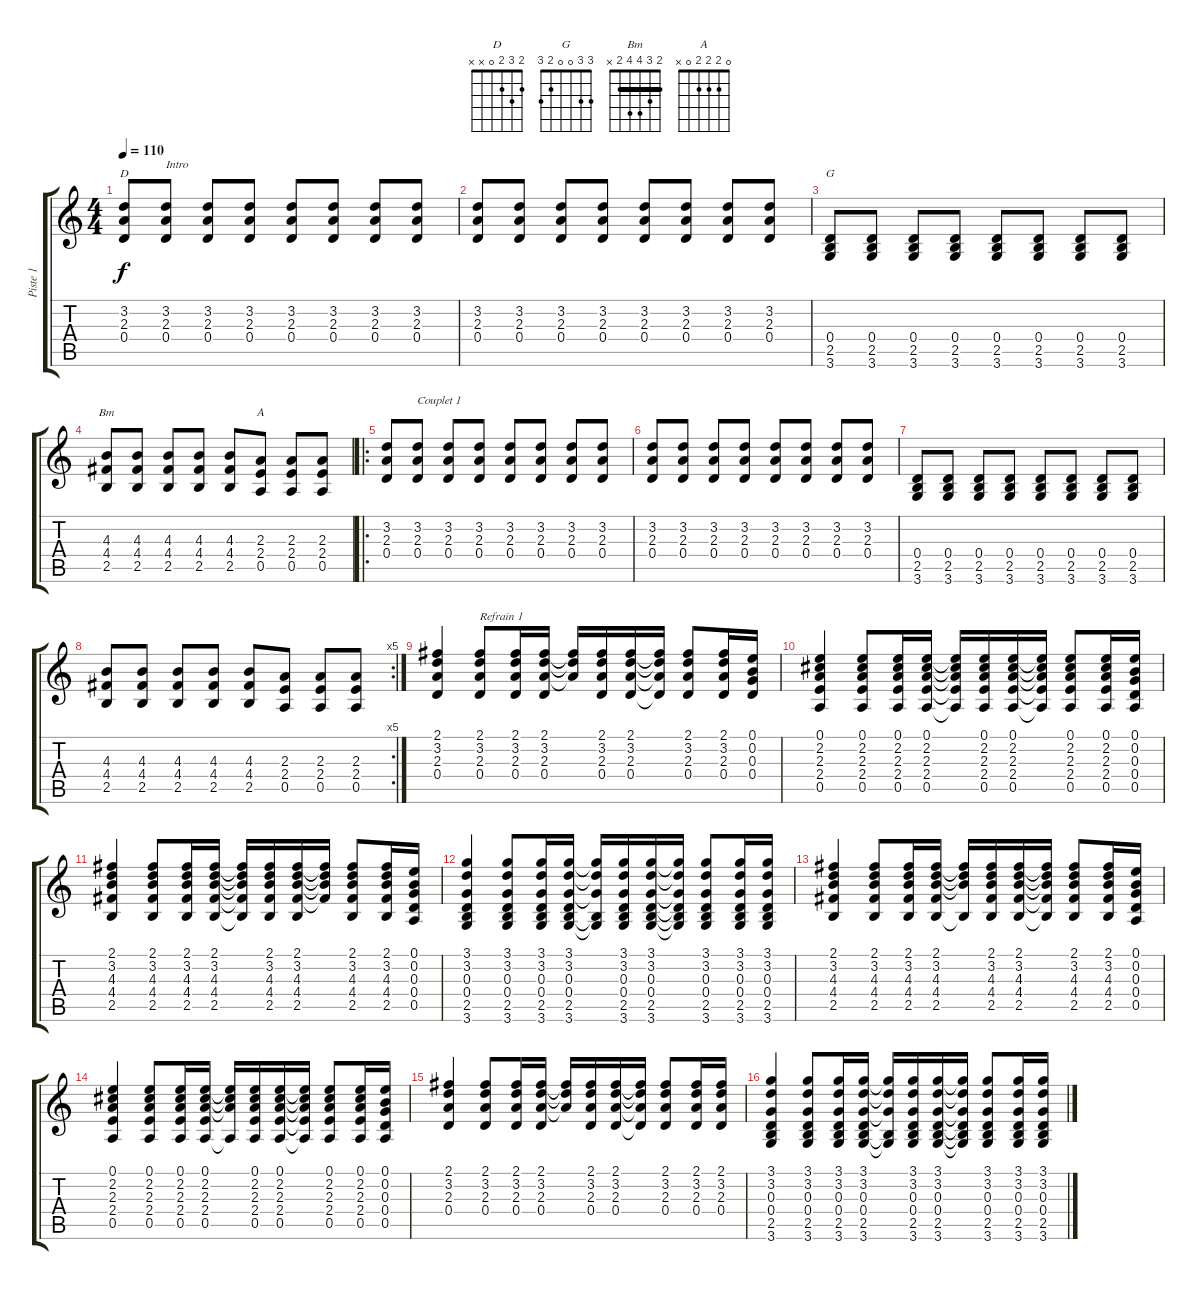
\track ("Piste 1" "Piste 1") {instrument acousticguitarnylon}
\staff {score tabs}
\tuning (E4 B3 G3 D3 A2 E2) {hide}
\chord ("D" 2 3 2 0 x x)
\chord ("G" 3 3 0 0 2 3)
\chord ("Bm" 2 3 4 4 2 x) {barre 2}
\chord ("A" 0 2 2 2 0 x)
\ts (4 4)
\tempo 110
\clef g2
\ks c
(3.2 2.3 0.4).8{ch "D" dy f instrument acousticguitarnylon} (3.2 2.3 0.4).8{txt "Intro"} (3.2 2.3 0.4).8 (3.2 2.3 0.4).8 (3.2 2.3 0.4).8 (3.2 2.3 0.4).8 (3.2 2.3 0.4).8 (3.2 2.3 0.4).8 |
(3.2 2.3 0.4).8 (3.2 2.3 0.4).8 (3.2 2.3 0.4).8 (3.2 2.3 0.4).8 (3.2 2.3 0.4).8 (3.2 2.3 0.4).8 (3.2 2.3 0.4).8 (3.2 2.3 0.4).8 |
(0.4 2.5 3.6).8{ch "G"} (0.4 2.5 3.6).8 (0.4 2.5 3.6).8 (0.4 2.5 3.6).8 (0.4 2.5 3.6).8 (0.4 2.5 3.6).8 (0.4 2.5 3.6).8 (0.4 2.5 3.6).8 |
(4.3 4.4 2.5).8{ch "Bm"} (4.3 4.4 2.5).8 (4.3 4.4 2.5).8 (4.3 4.4 2.5).8 (4.3 4.4 2.5).8 (2.3 2.4 0.5).8{ch "A"} (2.3 2.4 0.5).8 (2.3 2.4 0.5).8 |
\ro
(3.2 2.3 0.4).8 (3.2 2.3 0.4).8{txt "Couplet 1"} (3.2 2.3 0.4).8 (3.2 2.3 0.4).8 (3.2 2.3 0.4).8 (3.2 2.3 0.4).8 (3.2 2.3 0.4).8 (3.2 2.3 0.4).8 |
(3.2 2.3 0.4).8 (3.2 2.3 0.4).8 (3.2 2.3 0.4).8 (3.2 2.3 0.4).8 (3.2 2.3 0.4).8 (3.2 2.3 0.4).8 (3.2 2.3 0.4).8 (3.2 2.3 0.4).8 |
(0.4 2.5 3.6).8 (0.4 2.5 3.6).8 (0.4 2.5 3.6).8 (0.4 2.5 3.6).8 (0.4 2.5 3.6).8 (0.4 2.5 3.6).8 (0.4 2.5 3.6).8 (0.4 2.5 3.6).8 |
\rc 5
(4.3 4.4 2.5).8 (4.3 4.4 2.5).8 (4.3 4.4 2.5).8 (4.3 4.4 2.5).8 (4.3 4.4 2.5).8 (2.3 2.4 0.5).8 (2.3 2.4 0.5).8 (2.3 2.4 0.5).8 |
(2.1 3.2 2.3 0.4).4 (2.1 3.2 2.3 0.4).8{txt "Refrain 1"} (2.1 3.2 2.3 0.4).16 (2.1 3.2 2.3 0.4).16 (2.1{t} 3.2{t} 2.3{t}).16 (2.1 3.2 2.3 0.4).16 (2.1 3.2 2.3 0.4).16 (2.1{t} 3.2{t} 2.3{t} 0.4{t}).16 (2.1 3.2 2.3 0.4).8 (2.1 3.2 2.3 0.4).16 (0.1 0.2 0.3 0.4).16 |
(0.1 2.2 2.3 2.4 0.5).4 (0.1 2.2 2.3 2.4 0.5).8 (0.1 2.2 2.3 2.4 0.5).16 (0.1 2.2 2.3 2.4 0.5).16 (0.1{t} 2.2{t} 2.3{t} 2.4{t} 0.5{t}).16 (0.1 2.2 2.3 2.4 0.5).16 (0.1 2.2 2.3 2.4 0.5).16 (0.1{t} 2.2{t} 2.3{t} 2.4{t} 0.5{t}).16 (0.1 2.2 2.3 2.4 0.5).8 (0.1 2.2 2.3 2.4 0.5).16 (0.1 0.2 0.3 0.4 0.5).16 |
(2.1 3.2 4.3 4.4 2.5).4 (2.1 3.2 4.3 4.4 2.5).8 (2.1 3.2 4.3 4.4 2.5).16 (2.1 3.2 4.3 4.4 2.5).16 (2.1{t} 3.2{t} 4.3{t} 4.4{t} 2.5{t}).16 (2.1 3.2 4.3 4.4 2.5).16 (2.1 3.2 4.3 4.4 2.5).16 (2.1{t} 3.2{t} 4.3{t} 4.4{t}).16 (2.1 3.2 4.3 4.4 2.5).8 (2.1 3.2 4.3 4.4 2.5).16 (0.1 0.2 0.3 0.4 0.5).16 |
(3.1 3.2 0.3 0.4 2.5 3.6).4 (3.1 3.2 0.3 0.4 2.5 3.6).8 (3.1 3.2 0.3 0.4 2.5 3.6).16 (3.1 3.2 0.3 0.4 2.5 3.6).16 (3.1{t} 3.2{t} 0.3{t} 2.5{t} 3.6{t}).16 (3.1 3.2 0.3 0.4 2.5 3.6).16 (3.1 3.2 0.3 0.4 2.5 3.6).16 (3.1{t} 3.2{t} 0.3{t} 0.4{t} 2.5{t} 3.6{t}).16 (3.1 3.2 0.3 0.4 2.5 3.6).8 (3.1 3.2 0.3 0.4 2.5 3.6).16 (3.1 3.2 0.3 0.4 2.5 3.6).16 |
(2.1 3.2 4.3 4.4 2.5).4 (2.1 3.2 4.3 4.4 2.5).8 (2.1 3.2 4.3 4.4 2.5).16 (2.1 3.2 4.3 4.4 2.5).16 (2.1{t} 3.2{t} 4.3{t} 2.5{t}).16 (2.1 3.2 4.3 4.4 2.5).16 (2.1 3.2 4.3 4.4 2.5).16 (2.1{t} 3.2{t} 4.3{t} 4.4{t} 2.5{t}).16 (2.1 3.2 4.3 4.4 2.5).8 (2.1 3.2 4.3 4.4 2.5).16 (0.1 0.2 0.3 0.4 0.5).16 |
(0.1 2.2 2.3 2.4 0.5).4 (0.1 2.2 2.3 2.4 0.5).8 (0.1 2.2 2.3 2.4 0.5).16 (0.1 2.2 2.3 2.4 0.5).16 (0.1{t} 2.2{t} 2.3{t} 0.5{t}).16 (0.1 2.2 2.3 2.4 0.5).16 (0.1 2.2 2.3 2.4 0.5).16 (0.1{t} 2.2{t} 2.3{t} 2.4{t} 0.5{t}).16 (0.1 2.2 2.3 2.4 0.5).8 (0.1 2.2 2.3 2.4 0.5).16 (0.1 0.2 0.3 0.4 0.5).16 |
(2.1 3.2 2.3 0.4).4 (2.1 3.2 2.3 0.4).8 (2.1 3.2 2.3 0.4).16 (2.1 3.2 2.3 0.4).16 (2.1{t} 3.2{t} 2.3{t}).16 (2.1 3.2 2.3 0.4).16 (2.1 3.2 2.3 0.4).16 (2.1{t} 3.2{t} 2.3{t} 0.4{t}).16 (2.1 3.2 2.3 0.4).8 (2.1 3.2 2.3 0.4).16 (2.1 3.2 2.3 0.4).16 |
(3.1 3.2 0.3 0.4 2.5 3.6).4 (3.1 3.2 0.3 0.4 2.5 3.6).8 (3.1 3.2 0.3 0.4 2.5 3.6).16 (3.1 3.2 0.3 0.4 2.5 3.6).16 (3.1{t} 3.2{t} 0.3{t} 2.5{t} 3.6{t}).16 (3.1 3.2 0.3 0.4 2.5 3.6).16 (3.1 3.2 0.3 0.4 2.5 3.6).16 (3.1{t} 3.2{t} 0.3{t} 0.4{t} 2.5{t} 3.6{t}).16 (3.1 3.2 0.3 0.4 2.5 3.6).8 (3.1 3.2 0.3 0.4 2.5 3.6).16 (3.1 3.2 0.3 0.4 2.5 3.6).16
